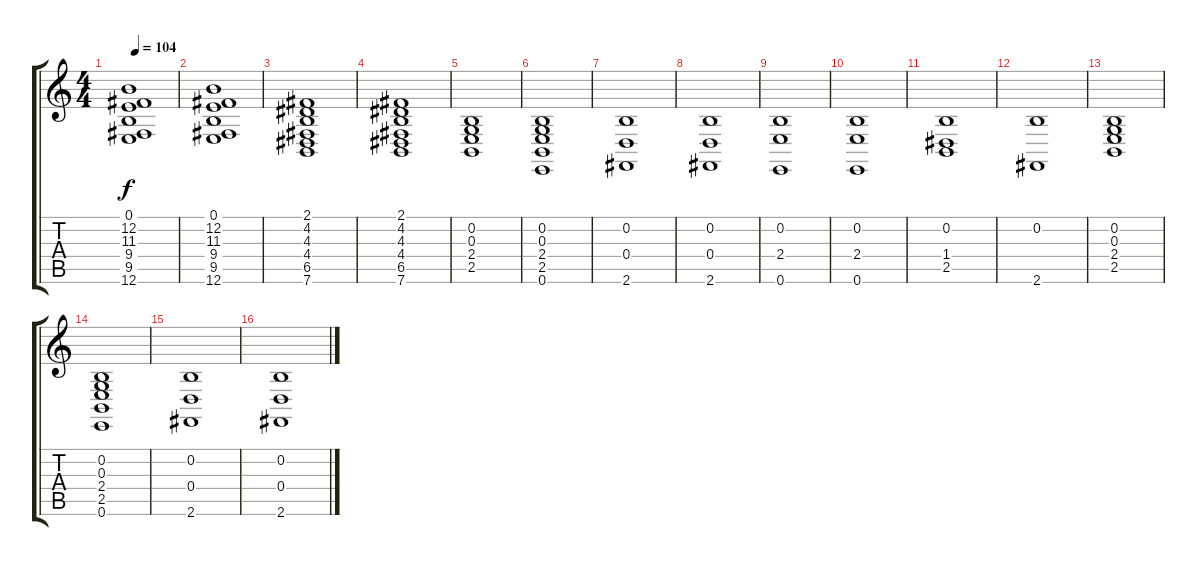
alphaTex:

\track "" {instrument pad6metallic}
\staff {score tabs}
\tuning (E4 B3 G3 D3 A2 E2) {hide}
\ts (4 4)
\tempo 104
\clef g2
\ks c
(0.1 12.2 11.3 9.4 9.5 12.6).1{dy f} |
(0.1 12.2 11.3 9.4 9.5 12.6).1 |
(2.1 4.2 4.3 4.4 6.5 7.6).1 |
(2.1 4.2 4.3 4.4 6.5 7.6).1 |
(0.2 0.3 2.4 2.5).1 |
(0.2 0.3 2.4 2.5 0.6).1 |
(0.2 0.4 2.6).1 |
(0.2 0.4 2.6).1 |
(0.2 2.4 0.6).1 |
(0.2 2.4 0.6).1 |
(0.2 1.4 2.5).1 |
(0.2 2.6).1 |
(0.2 0.3 2.4 2.5).1 |
(0.2 0.3 2.4 2.5 0.6).1 |
(0.2 0.4 2.6).1 |
(0.2 0.4 2.6).1
